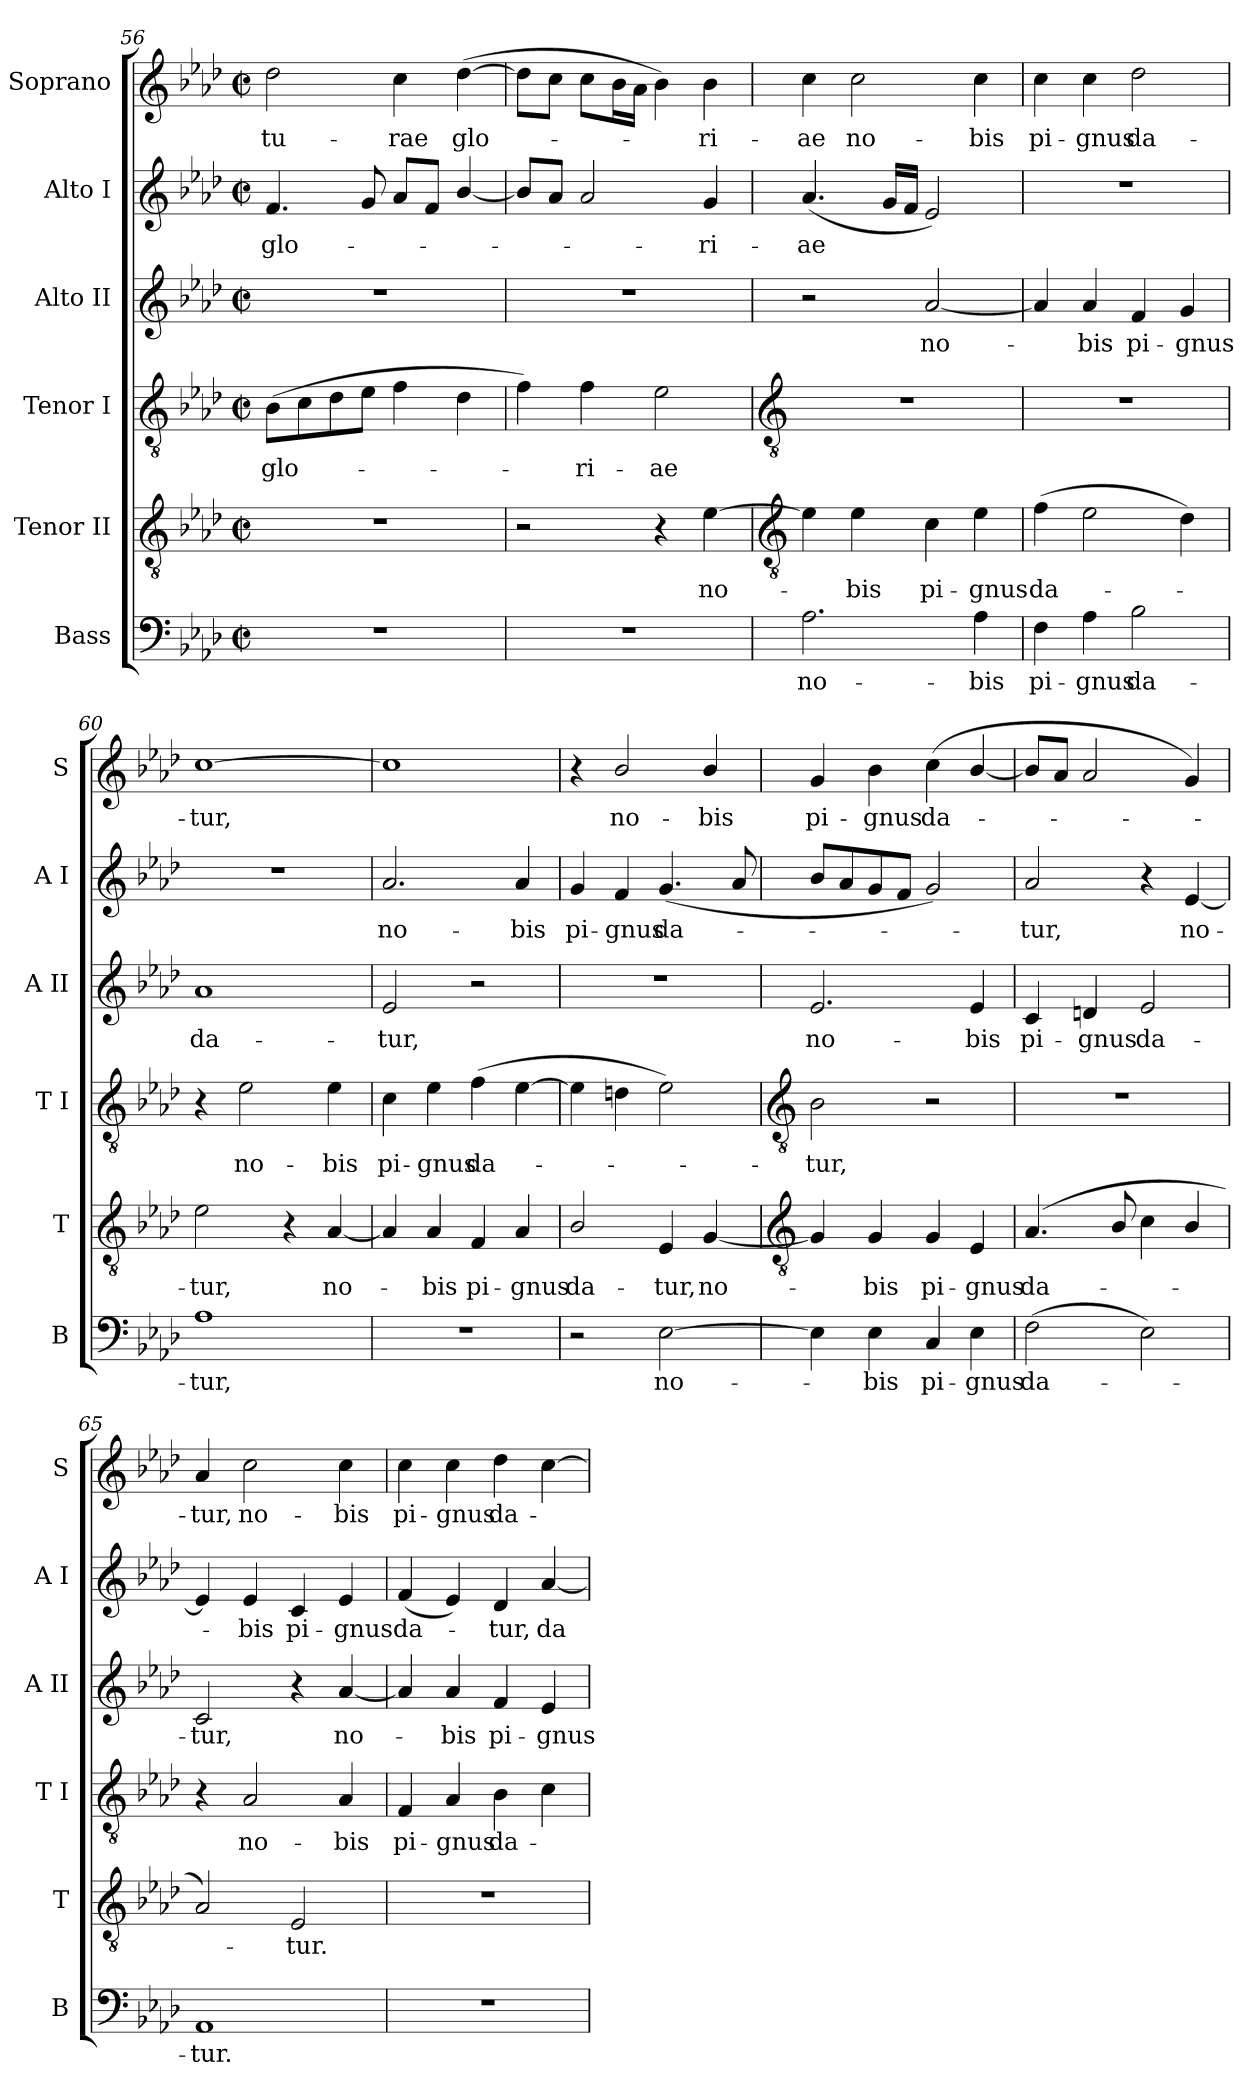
**kern	**text	**kern	**text	**kern	**text	**kern	**text	**kern	**text	**kern	**text
*part6	*part6	*part5	*part5	*part4	*part4	*part3	*part3	*part2	*part2	*part1	*part1
*staff6	*staff6	*staff5	*staff5	*staff4	*staff4	*staff3	*staff3	*staff2	*staff2	*staff1	*staff1
*I"Bass	*	*I"Tenor II	*	*I"Tenor I	*	*I"Alto II	*	*I"Alto I	*	*I"Soprano	*
*I'B	*	*I'T	*	*I'T I	*	*I'A II	*	*I'A I	*	*I'S	*
*clefF4	*	*clefGv2	*	*clefGv2	*	*clefG2	*	*clefG2	*	*clefG2	*
*k[b-e-a-d-]	*	*k[b-e-a-d-]	*	*k[b-e-a-d-]	*	*k[b-e-a-d-]	*	*k[b-e-a-d-]	*	*k[b-e-a-d-]	*
*A-:	*	*A-:	*	*A-:	*	*A-:	*	*A-:	*	*A-:	*
*M2/2	*	*M2/2	*	*M2/2	*	*M2/2	*	*M2/2	*	*M2/2	*
*met(c|)	*	*met(c|)	*	*met(c|)	*	*met(c|)	*	*met(c|)	*	*met(c|)	*
=56	=56	=56	=56	=56	=56	=56	=56	=56	=56	=56	=56
!	!	!	!	!	!LO:LY:b	!	!	!	!LO:LY:b	!	!LO:LY:b
1r	.	1r	.	(>8B-L	glo-	1r	.	4.f	glo-	2dd-	-tu-
.	.	.	.	8c	.	.	.	.	.	.	.
.	.	.	.	8d-	.	.	.	.	.	.	.
.	.	.	.	8e-J	.	.	.	8g	.	.	.
!	!	!	!	!	!	!	!	!	!	!	!LO:LY:b
.	.	.	.	4f	.	.	.	8a-L	.	4cc	-rae
.	.	.	.	.	.	.	.	8fJ	.	.	.
!	!	!	!	!	!	!	!	!	!	!	!LO:LY:b
.	.	.	.	4d-	.	.	.	[4b-/	.	(>[4dd-	glo-
=57	=57	=57	=57	=57	=57	=57	=57	=57	=57	=57	=57
1r	.	2r	.	4f)	.	1r	.	8b-L]	.	8dd-L]	.
.	.	.	.	.	.	.	.	8a-J	.	8ccJ	.
!	!	!	!	!	!LO:LY:b	!	!	!	!	!	!
.	.	.	.	4f	ri-	.	.	2a-	.	8ccL	.
.	.	.	.	.	.	.	.	.	.	16b-L	.
.	.	.	.	.	.	.	.	.	.	16a-JJ	.
!	!	!	!	!	!LO:LY:b	!	!	!	!	!	!
.	.	4r	.	2e-	-ae	.	.	.	.	4b-)	.
!	!	!	!LO:LY:b	!	!	!	!	!	!LO:LY:b	!	!LO:LY:b
.	.	[4e-	no-	.	.	.	.	4g	ri-	4b-	ri-
!!LO:LB:g=z
=58	=58	=58	=58	=58	=58	=58	=58	=58	=58	=58	=58
*	*	*clefGv2	*	*clefGv2	*	*	*	*	*	*	*
!	!LO:LY:b	!	!	!	!	!	!	!	!LO:LY:b	!	!LO:LY:b
2.A-	no-	4e-]	.	1r	.	2r	.	(<4.a-	-ae	4cc	-ae
!	!	!	!LO:LY:b	!	!	!	!	!	!	!	!LO:LY:b
.	.	4e-	bis	.	.	.	.	.	.	2cc	no-
.	.	.	.	.	.	.	.	16gLL	.	.	.
.	.	.	.	.	.	.	.	16fJJ	.	.	.
!	!	!	!LO:LY:b	!	!	!	!LO:LY:b	!	!	!	!
.	.	4c	pi-	.	.	[2a-	no-	2e-)	.	.	.
!	!LO:LY:b	!	!LO:LY:b	!	!	!	!	!	!	!	!LO:LY:b
4A-	-bis	4e-	-gnus	.	.	.	.	.	.	4cc	-bis
=59	=59	=59	=59	=59	=59	=59	=59	=59	=59	=59	=59
!	!LO:LY:b	!	!LO:LY:b	!	!	!	!	!	!	!	!LO:LY:b
4F	pi-	(>4f	da-	1r	.	4a-]	.	1r	.	4cc	pi-
!	!LO:LY:b	!	!	!	!	!	!LO:LY:b	!	!	!	!LO:LY:b
4A-	-gnus	2e-	.	.	.	4a-	bis	.	.	4cc	-gnus
!	!LO:LY:b	!	!	!	!	!	!LO:LY:b	!	!	!	!LO:LY:b
2B-	da-	.	.	.	.	4f	pi-	.	.	2dd-	da-
!	!	!	!	!	!	!	!LO:LY:b	!	!	!	!
.	.	4d-)	.	.	.	4g	-gnus	.	.	.	.
=60	=60	=60	=60	=60	=60	=60	=60	=60	=60	=60	=60
!	!LO:LY:b	!	!LO:LY:b	!	!	!	!LO:LY:b	!	!	!	!LO:LY:b
1A-	-tur,	2e-	tur,	4r	.	1a-	da-	1r	.	[1cc	-tur,
!	!	!	!	!	!LO:LY:b	!	!	!	!	!	!
.	.	.	.	2e-	no-	.	.	.	.	.	.
.	.	4r	.	.	.	.	.	.	.	.	.
!	!	!	!LO:LY:b	!	!LO:LY:b	!	!	!	!	!	!
.	.	[4A-	no-	4e-	-bis	.	.	.	.	.	.
=61	=61	=61	=61	=61	=61	=61	=61	=61	=61	=61	=61
!	!	!	!	!	!LO:LY:b	!	!LO:LY:b	!	!LO:LY:b	!	!
1r	.	4A-]	.	4c	pi-	2e-	-tur,	2.a-	no-	1cc]	.
!	!	!	!LO:LY:b	!	!LO:LY:b	!	!	!	!	!	!
.	.	4A-	bis	4e-	-gnus	.	.	.	.	.	.
!	!	!	!LO:LY:b	!	!LO:LY:b	!	!	!	!	!	!
.	.	4F	pi-	(>4f	da-	2r	.	.	.	.	.
!	!	!	!LO:LY:b	!	!	!	!	!	!LO:LY:b	!	!
.	.	4A-	-gnus	[4e-	.	.	.	4a-	-bis	.	.
=62	=62	=62	=62	=62	=62	=62	=62	=62	=62	=62	=62
!	!	!	!LO:LY:b	!	!	!	!	!	!LO:LY:b	!	!
2r	.	2B-/	da-	4e-]	.	1r	.	4g	pi-	4r	.
!	!	!	!	!	!	!	!	!	!LO:LY:b	!	!LO:LY:b
.	.	.	.	4dn	.	.	.	4f	-gnus	2b-/	no-
!	!LO:LY:b	!	!LO:LY:b	!	!	!	!	!	!LO:LY:b	!	!
[2E-	no-	4E-	-tur,	2e-)	.	.	.	(<4.g	da-	.	.
!	!	!	!LO:LY:b	!	!	!	!	!	!	!	!LO:LY:b
.	.	[4G	no-	.	.	.	.	.	.	4b-/	-bis
.	.	.	.	.	.	.	.	8a-	.	.	.
!!LO:LB:g=z
=63	=63	=63	=63	=63	=63	=63	=63	=63	=63	=63	=63
*	*	*clefGv2	*	*clefGv2	*	*	*	*	*	*	*
!	!	!	!	!	!LO:LY:b	!	!LO:LY:b	!	!	!	!LO:LY:b
4E-]	.	4G]	.	2B-	tur,	2.e-	no-	8b-L	.	4g	pi-
.	.	.	.	.	.	.	.	8a-	.	.	.
!	!LO:LY:b	!	!LO:LY:b	!	!	!	!	!	!	!	!LO:LY:b
4E-	bis	4G	bis	.	.	.	.	8g	.	4b-	-gnus
.	.	.	.	.	.	.	.	8fJ	.	.	.
!	!LO:LY:b	!	!LO:LY:b	!	!	!	!	!	!	!	!LO:LY:b
4C	pi-	4G	pi-	2r	.	.	.	2g)	.	(<4cc	da-
!	!LO:LY:b	!	!LO:LY:b	!	!	!	!LO:LY:b	!	!	!	!
4E-	-gnus	4E-	-gnus	.	.	4e-	-bis	.	.	[4b-/	.
=64	=64	=64	=64	=64	=64	=64	=64	=64	=64	=64	=64
!	!LO:LY:b	!	!LO:LY:b	!	!	!	!LO:LY:b	!	!LO:LY:b	!	!
(>2F	da-	(<4.A-	da-	1r	.	4c	pi-	2a-	tur,	8b-L]	.
.	.	.	.	.	.	.	.	.	.	8a-J	.
!	!	!	!	!	!	!	!LO:LY:b	!	!	!	!
.	.	.	.	.	.	4dn	-gnus	.	.	2a-	.
.	.	8B-/	.	.	.	.	.	.	.	.	.
!	!	!	!	!	!	!	!LO:LY:b	!	!	!	!
2E-)	.	4c	.	.	.	2e-	da-	4r	.	.	.
!	!	!	!	!	!	!	!	!	!LO:LY:b	!	!
.	.	4B-/	.	.	.	.	.	[4e-	no-	4g)	.
=65	=65	=65	=65	=65	=65	=65	=65	=65	=65	=65	=65
!	!LO:LY:b	!	!	!	!	!	!LO:LY:b	!	!	!	!LO:LY:b
1AA-	tur.	2A-)	.	4r	.	2c	-tur,	4e-]	.	4a-	tur,
!	!	!	!	!	!LO:LY:b	!	!	!	!LO:LY:b	!	!LO:LY:b
.	.	.	.	2A-	no-	.	.	4e-	bis	2cc	no-
!	!	!	!LO:LY:b	!	!	!	!	!	!LO:LY:b	!	!
.	.	2E-	tur.	.	.	4r	.	4c	pi-	.	.
!	!	!	!	!	!LO:LY:b	!	!LO:LY:b	!	!LO:LY:b	!	!LO:LY:b
.	.	.	.	4A-	-bis	[4a-	no-	4e-	-gnus	4cc	-bis
=66	=66	=66	=66	=66	=66	=66	=66	=66	=66	=66	=66
!	!	!	!	!	!LO:LY:b	!	!	!	!LO:LY:b	!	!LO:LY:b
1r	.	1r	.	4F	pi-	4a-]	.	(<4f	da-	4cc	pi-
!	!	!	!	!	!LO:LY:b	!	!LO:LY:b	!	!	!	!LO:LY:b
.	.	.	.	4A-	-gnus	4a-	bis	4e-)	.	4cc	-gnus
!	!	!	!	!	!LO:LY:b	!	!LO:LY:b	!	!LO:LY:b	!	!LO:LY:b
.	.	.	.	4B-	da-	4f	pi-	4d-	tur,	4dd-	da-
!	!	!	!	!	!	!	!LO:LY:b	!	!LO:LY:b	!	!
.	.	.	.	4c	.	4e-	-gnus	[4a-	da-	[4cc	.
=	=	=	=	=	=	=	=	=	=	=	=
*-	*-	*-	*-	*-	*-	*-	*-	*-	*-	*-	*-
